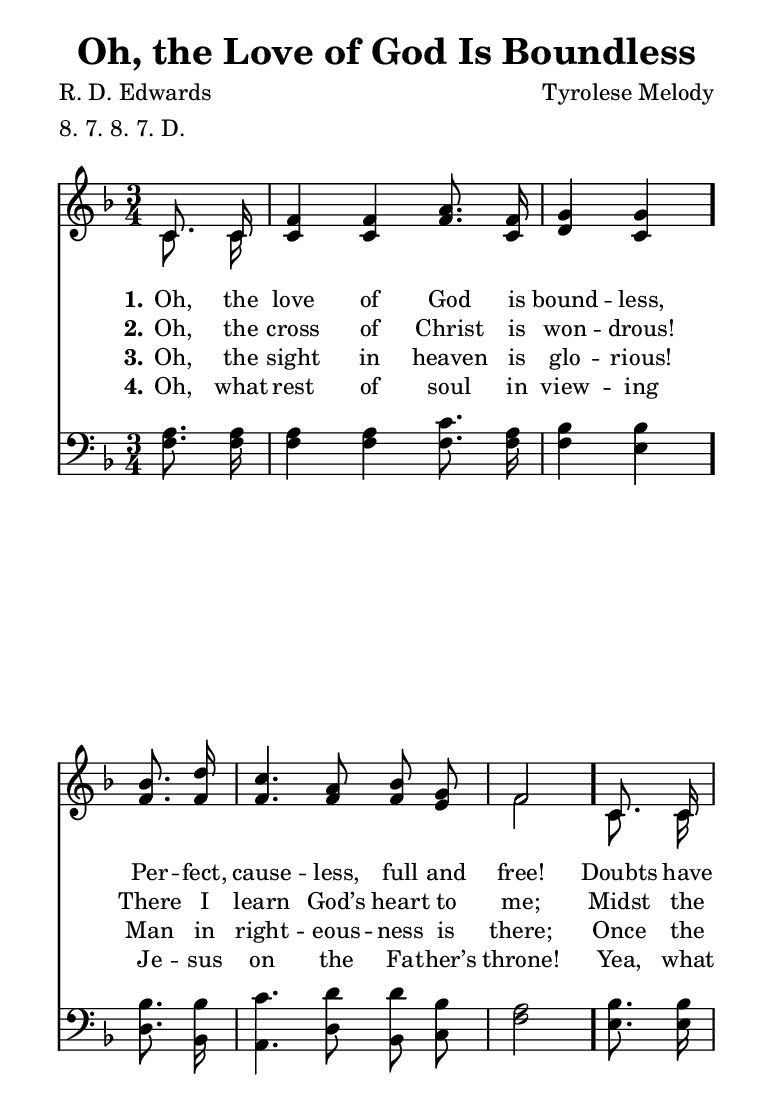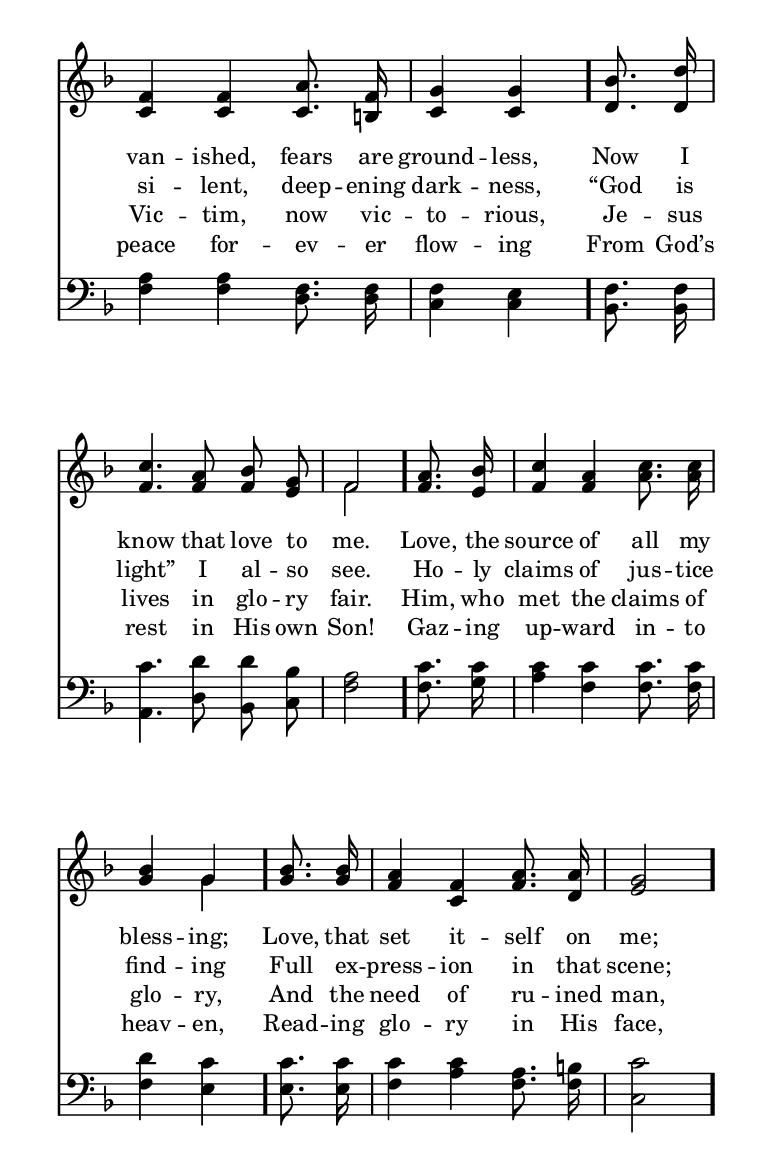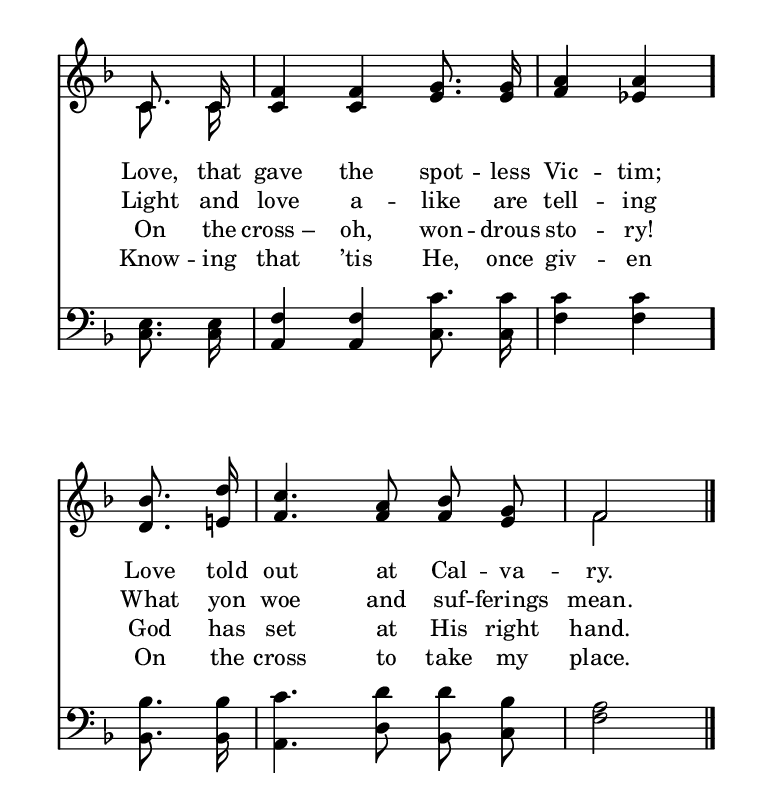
\include "common/global.ily"
\paper {
  \include "common/paper.ily"
}

\header{
  %gospel
  hymnnumber = "109"
  title = "Oh, the Love of God Is Boundless"
  tunename = "Tyrol"
  meter = "8. 7. 8. 7. D."
  poet = "R. D. Edwards"
  composer = "Tyrolese Melody"
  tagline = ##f
}

% for fermata in MIDI
ta = { \tempo 4=80 }
tb = { \tempo 4=40 }

patternAA = { c8. c16 | c4 c4 c8. c16 | c4 c4 }
patternAB = { c8. c16 | c4 c4 c8. c16 | c2    }

patternBA = { c8. c16 | c4. c8 c8 c8  | c2    }

global = {
  \include "common/overrides.ily"
  \override Staff.TimeSignature.style = #'numbered
  \time 3/4
  \override Score.MetronomeMark.transparent = ##t % hide all fermata changes too
  \ta
  \key f \major
  \partial 4
  \autoBeamOff
}

notesSoprano = {
\global
\relative c' {

  \changePitch \patternAA { c c | f f a f | g g }
  \changePitch \patternBA { bes d | c a bes g | f }
  \changePitch \patternAA { c c | f f a f | g g }
  \changePitch \patternBA { bes d | c a bes g | f }

  \changePitch \patternAA { a bes | c a c c | bes g }
  \changePitch \patternAB { bes bes | a f a a | g }
  \changePitch \patternAA { c, c | f f g g | a a }
  \changePitch \patternBA { bes d | c a bes g | f }

  \bar "|."

}
}

notesAlto = {
\global
\relative e' {

  \changePitch \patternAA { c c | c c f c | d c }
  \changePitch \patternBA { f f | f f f e | f }
  \changePitch \patternAA { c c | c c c b! | c c }
  \changePitch \patternBA { d d | f f f e | f }

  \changePitch \patternAA { f e | f f a a | g g }
  \changePitch \patternAB { g g | f c f d | e }
  \changePitch \patternAA { c c | c c e e | f ees }
  \changePitch \patternBA { d e! | f f f e | f }

}
}

notesTenor = {
\global
\relative a {

  \changePitch \patternAA { a a | a a c a | bes bes }
  \changePitch \patternBA { bes bes | c d d bes | a }
  \changePitch \patternAA { bes bes | a a f f | f e }
  \changePitch \patternBA { f f | c' d d bes | a }

  \changePitch \patternAA { c c | c c c c | d c }
  \changePitch \patternAB { c c | c c a b! | c }
  \changePitch \patternAA { e, e | f f c' c | c c }
  \changePitch \patternBA { bes bes | c d d bes | a }

}
}

notesBass = {
\global
\relative f {

  \changePitch \patternAA { f f | f f f f | f e }
  \changePitch \patternBA { d bes | a d bes c | f }
  \changePitch \patternAA { e e | f f d d | c c }
  \changePitch \patternBA { bes bes | a d bes c | f }

  \changePitch \patternAA { f g | a f f f | f e }
  \changePitch \patternAB { e e | f a f f | c }
  \changePitch \patternAA { c c | a a c c | f f }
  \changePitch \patternBA { bes, bes | a d bes c | f }

}
}

wordsA = \lyricmode {
\set stanza = "1."

Oh, the love of God is bound -- less, \bar "."
Per -- fect, cause -- less, full and free! \bar "." \eogbreak
Doubts have van -- ished, fears are ground -- less, \bar "."
Now I know that love to me. \bar "." \eogbreak
Love, the source of all my bless -- ing; \bar "."
Love, that set it -- self on me; \bar "." \eogbreak
Love, that gave the spot -- less Vic -- tim; \bar "."
Love told out at Cal -- va -- ry. \bar "." \eogbreak

}

wordsB = \lyricmode {
\set stanza = "2."

Oh, the cross of Christ is won -- drous!
There I learn God’s heart to me;
Midst the si -- lent, deep -- ening dark -- ness,
“God is light” I al -- so see.
Ho -- ly claims of jus -- tice find -- ing
Full ex -- press -- ion in that scene;
Light and love a -- like are tell -- ing
What yon woe and suf -- ferings mean.

}

wordsC = \lyricmode {
\set stanza = "3."

Oh, the sight in heaven is glo -- rious!
Man in right -- eous -- ness is there;
Once the Vic -- tim, now vic -- to -- rious,
Je -- sus lives in glo -- ry fair.
Him, who met the claims of glo -- ry,
And the need of ru -- ined man,
On the cross_– oh, won -- drous sto -- ry!
God has set at His right hand.

}

wordsD = \lyricmode {
\set stanza = "4."

Oh, what rest of soul in view -- ing
Je -- sus on the Fa -- ther’s throne!
Yea, what peace for -- ev -- er flow -- ing
From God’s rest in His own Son!
Gaz -- ing up -- ward in -- to heav -- en,
Read -- ing glo -- ry in His face,
Know -- ing that ’tis He, once giv -- en
On the cross to take my place.

}

\score {
  \context ChoirStaff <<
    \context Staff = upper <<
      \set Staff.autoBeaming = ##f
      \set ChoirStaff.systemStartDelimiter = #'SystemStartBar
      \set ChoirStaff.printPartCombineTexts = ##f
      \partcombine #'(2 . 9) \notesSoprano \notesAlto
      \context NullVoice = sopranos { \voiceOne << \notesSoprano >> }
      \context Lyrics = one   \lyricsto sopranos \wordsA
      \context Lyrics = two   \lyricsto sopranos \wordsB
      \context Lyrics = three \lyricsto sopranos \wordsC
      \context Lyrics = four  \lyricsto sopranos \wordsD
    >>
    \context Staff = men <<
      \set Staff.autoBeaming = ##f
      \clef bass
      \set ChoirStaff.printPartCombineTexts = ##f
      \partcombine #'(2 . 9) \notesTenor \notesBass
    >>
  >>
  \layout {
    \include "common/layout.ily"
  }
  \midi{
    \include "common/midi.ily"
  }
}

\version "2.19.49"  % necessary for upgrading to future LilyPond versions.

% vi:set et ts=2 sw=2 ai nocindent syntax=lilypond:
